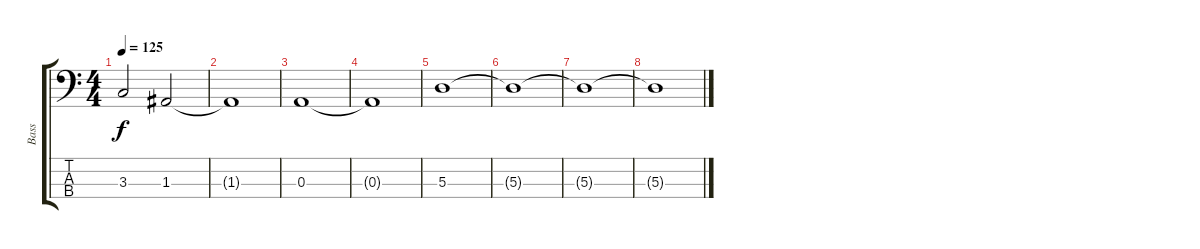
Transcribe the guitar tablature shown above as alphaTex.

\track ("Bass" "Bass") {instrument electricbassfinger}
\staff {score tabs}
\tuning (G2 D2 A1 E1) {hide}
\ts (4 4)
\tempo 125
\clef f4
\ks c
3.3.2{dy f} 1.3.2 |
1.3{t}.1 |
0.3.1 |
0.3{t}.1 |
5.3.1 |
5.3{t}.1 |
5.3{t}.1 |
5.3{t}.1
